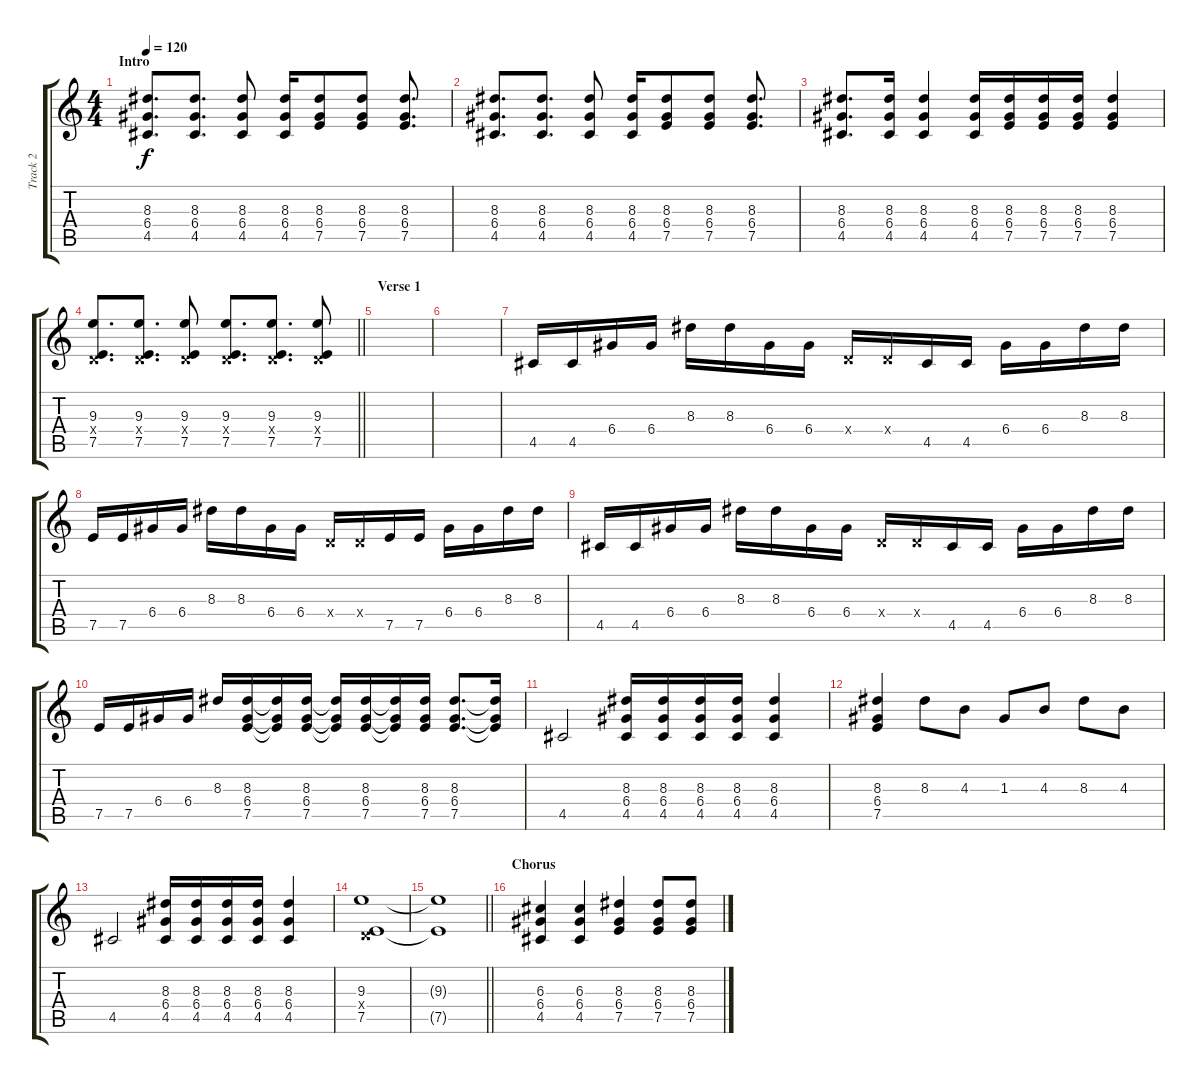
\track ("Track 2" "Track 2") {instrument overdrivenguitar}
\staff {score tabs}
\tuning (E4 B3 G3 D3 A2 D2) {hide}
\ts (4 4)
\section ("" "Intro")
\tempo 120
\clef g2
\ks c
(8.3 6.4 4.5).8{d dy f instrument overdrivenguitar} (8.3 6.4 4.5).8{d} (8.3 6.4 4.5).8 (8.3 6.4 4.5).16 (8.3 6.4 7.5).8 (8.3 6.4 7.5).8 (8.3 6.4 7.5).8{d} |
(8.3 6.4 4.5).8{d} (8.3 6.4 4.5).8{d} (8.3 6.4 4.5).8 (8.3 6.4 4.5).16 (8.3 6.4 7.5).8 (8.3 6.4 7.5).8 (8.3 6.4 7.5).8{d} |
(8.3 6.4 4.5).8{d} (8.3 6.4 4.5).16 (8.3 6.4 4.5).4 (8.3 6.4 4.5).16 (8.3 6.4 7.5).16 (8.3 6.4 7.5).16 (8.3 6.4 7.5).16 (8.3 6.4 7.5).4 |
\barLineRight lightlight
(9.3 0.4{x} 7.5).8{d} (9.3 0.4{x} 7.5).8{d} (9.3 0.4{x} 7.5).8 (9.3 0.4{x} 7.5).8{d} (9.3 0.4{x} 7.5).8{d} (9.3 0.4{x} 7.5).8 |
\section ("" "Verse 1")
|
|
4.5.16 4.5.16 6.4.16 6.4.16 8.3.16 8.3.16 6.4.16 6.4.16 0.4{x}.16 0.4{x}.16 4.5.16 4.5.16 6.4.16 6.4.16 8.3.16 8.3.16 |
7.5.16 7.5.16 6.4.16 6.4.16 8.3.16 8.3.16 6.4.16 6.4.16 0.4{x}.16 0.4{x}.16 7.5.16 7.5.16 6.4.16 6.4.16 8.3.16 8.3.16 |
4.5.16 4.5.16 6.4.16 6.4.16 8.3.16 8.3.16 6.4.16 6.4.16 0.4{x}.16 0.4{x}.16 4.5.16 4.5.16 6.4.16 6.4.16 8.3.16 8.3.16 |
7.5.16 7.5.16 6.4.16 6.4.16 8.3.16 (8.3 6.4 7.5).16 (8.3{t} 6.4{t} 7.5{t}).16 (8.3 6.4 7.5).16 (8.3{t} 6.4{t} 7.5{t}).16 (8.3 6.4 7.5).16 (8.3{t} 6.4{t} 7.5{t}).16 (8.3 6.4 7.5).16 (8.3 6.4 7.5).8{d} (8.3{t} 6.4{t} 7.5{t}).16 |
4.5.2 (8.3 6.4 4.5).16 (8.3 6.4 4.5).16 (8.3 6.4 4.5).16 (8.3 6.4 4.5).16 (8.3 6.4 4.5).4 |
(8.3 6.4 7.5).4 8.3.8 4.3.8 1.3.8 4.3.8 8.3.8 4.3.8 |
4.5.2 (8.3 6.4 4.5).16 (8.3 6.4 4.5).16 (8.3 6.4 4.5).16 (8.3 6.4 4.5).16 (8.3 6.4 4.5).4 |
(9.3 0.4{x} 7.5).1 |
\barLineRight lightlight
(9.3{t} 7.5{t}).1 |
\section ("" "Chorus")
(6.3 6.4 4.5).4 (6.3 6.4 4.5).4 (8.3 6.4 7.5).4 (8.3 6.4 7.5).8 (8.3 6.4 7.5).8
